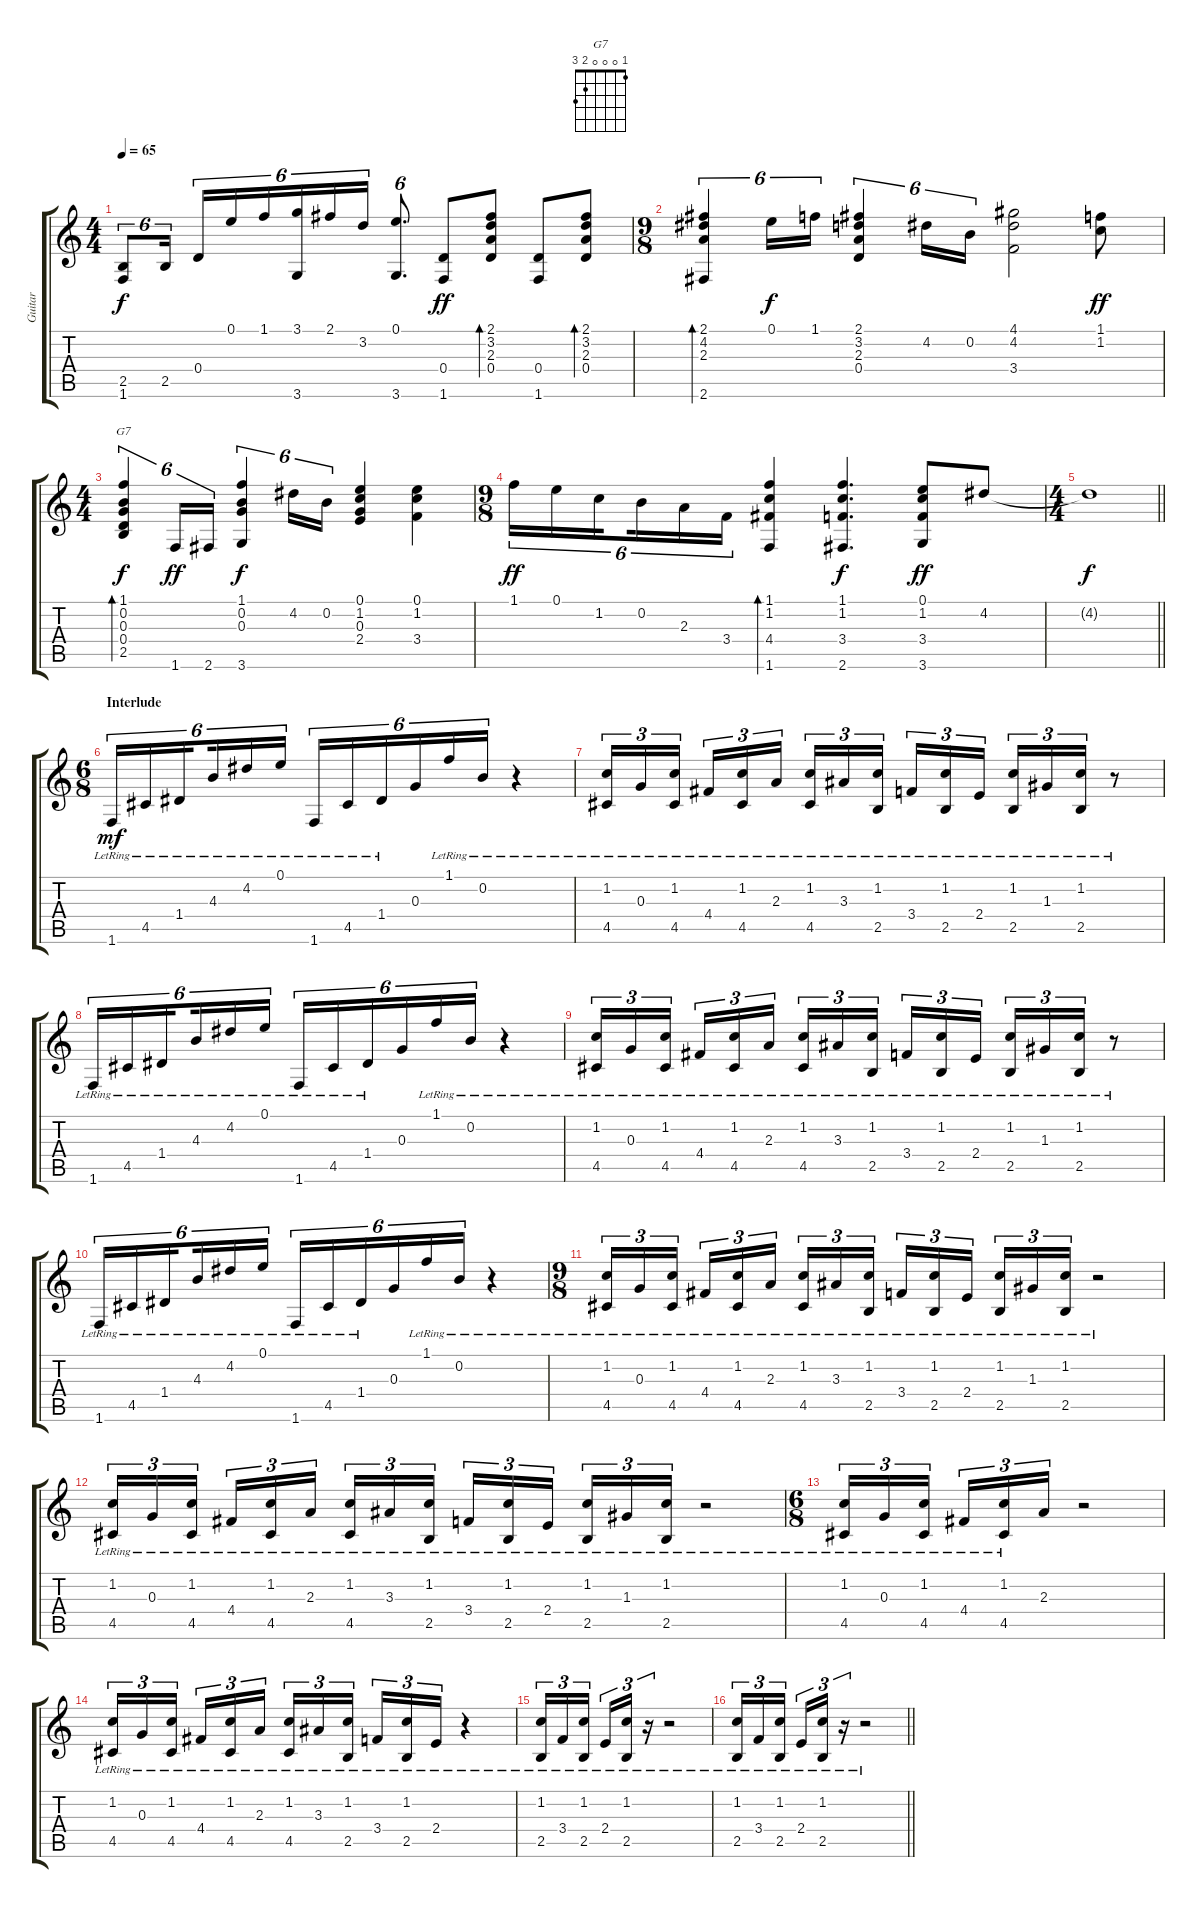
\track ("Guitar" "Guitar") {instrument acousticguitarsteel}
\staff {score tabs}
\tuning (E4 B3 G3 D3 A2 E2) {hide}
\chord ("G7" 1 0 0 0 2 3)
\ts (4 4)
\tempo 65
\clef g2
\ks c
(2.5 1.6).8{tu (6 4) dy f} 2.5.16{tu (6 4) beam splitsecondary} 0.4.16{tu (6 4)} 0.1.16{tu (6 4)} 1.1.16{tu (6 4)} (3.1 3.6).16{tu (6 4)} 2.1.16{tu (6 4)} 3.2.16{tu (6 4)} (0.1 3.6).8{d tu (6 4)} (0.4 1.6).8{dy ff} (2.1 3.2 2.3 0.4).8{bd 120} (0.4 1.6).8 (2.1 3.2 2.3 0.4).8{bd 240} |
\ts (9 8)
(2.1 4.2 2.3 2.6).4{tu (6 4) bd 240} 0.1.16{tu (6 4) dy f} 1.1.16{tu (6 4)} (2.1 3.2 2.3 0.4).4{tu (6 4)} 4.2.16{tu (6 4)} 0.2.16{tu (6 4)} (4.1 4.2 3.4).2 (1.1 1.2).8{dy ff} |
\ts (4 4)
(1.1 0.2 0.3 0.4 2.5).4{tu (6 4) bd 240 ch "G7" dy f} 1.6.16{tu (6 4) dy ff} 2.6.16{tu (6 4)} (1.1 0.2 0.3 3.6).4{tu (6 4) dy f} 4.2.16{tu (6 4)} 0.2.16{tu (6 4)} (0.1 1.2 0.3 2.4).4 (0.1 1.2 3.4).4 |
\ts (9 8)
1.1.16{tu (6 4) dy ff} 0.1.16{tu (6 4)} 1.2.16{tu (6 4) beam splitsecondary} 0.2.16{tu (6 4)} 2.3.16{tu (6 4)} 3.4.16{tu (6 4)} (1.1 1.2 4.4 1.6).4{bd 240} (1.1 1.2 3.4 2.6).4{d dy f} (0.1 1.2 3.4 3.6).8{dy ff} 4.2.8 |
\ts (4 4)
\barLineRight lightlight
4.2{t}.1{dy f} |
\ts (6 8)
\section ("" "Interlude")
1.6{lr}.16{tu (6 4) dy mf balance 8} 4.5{lr}.16{tu (6 4)} 1.4{lr}.16{tu (6 4) beam splitsecondary} 4.3{lr}.16{tu (6 4)} 4.2{lr}.16{tu (6 4)} 0.1{lr}.16{tu (6 4) beam splitsecondary} 1.6{lr}.16{tu (6 4)} 4.5{lr}.16{tu (6 4)} 1.4{lr}.16{tu (6 4)} 0.3.16{tu (6 4)} 1.1{lr}.16{tu (6 4)} 0.2{lr}.16{tu (6 4)} r.4 |
(1.2{lr} 4.5{lr}).16{tu (3 2)} 0.3{lr}.16{tu (3 2)} (1.2{lr} 4.5{lr}).16{tu (3 2) beam splitsecondary} 4.4{lr}.16{tu (3 2)} (1.2{lr} 4.5{lr}).16{tu (3 2)} 2.3{lr}.16{tu (3 2) beam splitsecondary} (1.2{lr} 4.5{lr}).16{tu (3 2)} 3.3{lr}.16{tu (3 2)} (1.2{lr} 2.5{lr}).16{tu (3 2)} 3.4{lr}.16{tu (3 2)} (1.2{lr} 2.5{lr}).16{tu (3 2)} 2.4{lr}.16{tu (3 2) beam splitsecondary} (1.2{lr} 2.5{lr}).16{tu (3 2)} 1.3{lr}.16{tu (3 2)} (1.2{lr} 2.5{lr}).16{tu (3 2)} r.8 |
1.6{lr}.16{tu (6 4) balance 8} 4.5{lr}.16{tu (6 4)} 1.4{lr}.16{tu (6 4) beam splitsecondary} 4.3{lr}.16{tu (6 4)} 4.2{lr}.16{tu (6 4)} 0.1{lr}.16{tu (6 4) beam splitsecondary} 1.6{lr}.16{tu (6 4)} 4.5{lr}.16{tu (6 4)} 1.4{lr}.16{tu (6 4)} 0.3.16{tu (6 4)} 1.1{lr}.16{tu (6 4)} 0.2{lr}.16{tu (6 4)} r.4 |
(1.2{lr} 4.5{lr}).16{tu (3 2)} 0.3{lr}.16{tu (3 2)} (1.2{lr} 4.5{lr}).16{tu (3 2) beam splitsecondary} 4.4{lr}.16{tu (3 2)} (1.2{lr} 4.5{lr}).16{tu (3 2)} 2.3{lr}.16{tu (3 2) beam splitsecondary} (1.2{lr} 4.5{lr}).16{tu (3 2)} 3.3{lr}.16{tu (3 2)} (1.2{lr} 2.5{lr}).16{tu (3 2)} 3.4{lr}.16{tu (3 2)} (1.2{lr} 2.5{lr}).16{tu (3 2)} 2.4{lr}.16{tu (3 2) beam splitsecondary} (1.2{lr} 2.5{lr}).16{tu (3 2)} 1.3{lr}.16{tu (3 2)} (1.2{lr} 2.5{lr}).16{tu (3 2)} r.8 |
1.6{lr}.16{tu (6 4) balance 8} 4.5{lr}.16{tu (6 4)} 1.4{lr}.16{tu (6 4) beam splitsecondary} 4.3{lr}.16{tu (6 4)} 4.2{lr}.16{tu (6 4)} 0.1{lr}.16{tu (6 4) beam splitsecondary} 1.6{lr}.16{tu (6 4)} 4.5{lr}.16{tu (6 4)} 1.4{lr}.16{tu (6 4)} 0.3.16{tu (6 4)} 1.1{lr}.16{tu (6 4)} 0.2{lr}.16{tu (6 4)} r.4 |
\ts (9 8)
(1.2{lr} 4.5{lr}).16{tu (3 2)} 0.3{lr}.16{tu (3 2)} (1.2{lr} 4.5{lr}).16{tu (3 2) beam splitsecondary} 4.4{lr}.16{tu (3 2)} (1.2{lr} 4.5{lr}).16{tu (3 2)} 2.3{lr}.16{tu (3 2) beam splitsecondary} (1.2{lr} 4.5{lr}).16{tu (3 2)} 3.3{lr}.16{tu (3 2)} (1.2{lr} 2.5{lr}).16{tu (3 2)} 3.4{lr}.16{tu (3 2)} (1.2{lr} 2.5{lr}).16{tu (3 2)} 2.4{lr}.16{tu (3 2) beam splitsecondary} (1.2{lr} 2.5{lr}).16{tu (3 2)} 1.3{lr}.16{tu (3 2)} (1.2{lr} 2.5{lr}).16{tu (3 2)} r.2 |
(1.2{lr} 4.5{lr}).16{tu (3 2)} 0.3{lr}.16{tu (3 2)} (1.2{lr} 4.5{lr}).16{tu (3 2) beam splitsecondary} 4.4{lr}.16{tu (3 2)} (1.2{lr} 4.5{lr}).16{tu (3 2)} 2.3{lr}.16{tu (3 2) beam splitsecondary} (1.2{lr} 4.5{lr}).16{tu (3 2)} 3.3{lr}.16{tu (3 2)} (1.2{lr} 2.5{lr}).16{tu (3 2)} 3.4{lr}.16{tu (3 2)} (1.2{lr} 2.5{lr}).16{tu (3 2)} 2.4{lr}.16{tu (3 2) beam splitsecondary} (1.2{lr} 2.5{lr}).16{tu (3 2)} 1.3{lr}.16{tu (3 2)} (1.2{lr} 2.5{lr}).16{tu (3 2)} r.2 |
\ts (6 8)
(1.2{lr} 4.5{lr}).16{tu (3 2)} 0.3{lr}.16{tu (3 2)} (1.2{lr} 4.5{lr}).16{tu (3 2) beam splitsecondary} 4.4{lr}.16{tu (3 2)} (1.2{lr} 4.5{lr}).16{tu (3 2)} 2.3.16{tu (3 2)} r.2 |
(1.2{lr} 4.5{lr}).16{tu (3 2)} 0.3{lr}.16{tu (3 2)} (1.2{lr} 4.5{lr}).16{tu (3 2) beam splitsecondary} 4.4{lr}.16{tu (3 2)} (1.2{lr} 4.5{lr}).16{tu (3 2)} 2.3{lr}.16{tu (3 2) beam splitsecondary} (1.2{lr} 4.5{lr}).16{tu (3 2)} 3.3{lr}.16{tu (3 2)} (1.2{lr} 2.5{lr}).16{tu (3 2)} 3.4{lr}.16{tu (3 2)} (1.2{lr} 2.5{lr}).16{tu (3 2)} 2.4{lr}.16{tu (3 2)} r.4 |
(1.2{lr} 2.5{lr}).16{tu (3 2)} 3.4{lr}.16{tu (3 2)} (1.2{lr} 2.5{lr}).16{tu (3 2) beam splitsecondary} 2.4{lr}.16{tu (3 2)} (1.2{lr} 2.5{lr}).16{tu (3 2)} r.16{tu (3 2)} r.2 |
\barLineRight lightlight
(1.2{lr} 2.5{lr}).16{tu (3 2)} 3.4{lr}.16{tu (3 2)} (1.2{lr} 2.5{lr}).16{tu (3 2) beam splitsecondary} 2.4{lr}.16{tu (3 2)} (1.2{lr} 2.5{lr}).16{tu (3 2)} r.16{tu (3 2)} r.2
